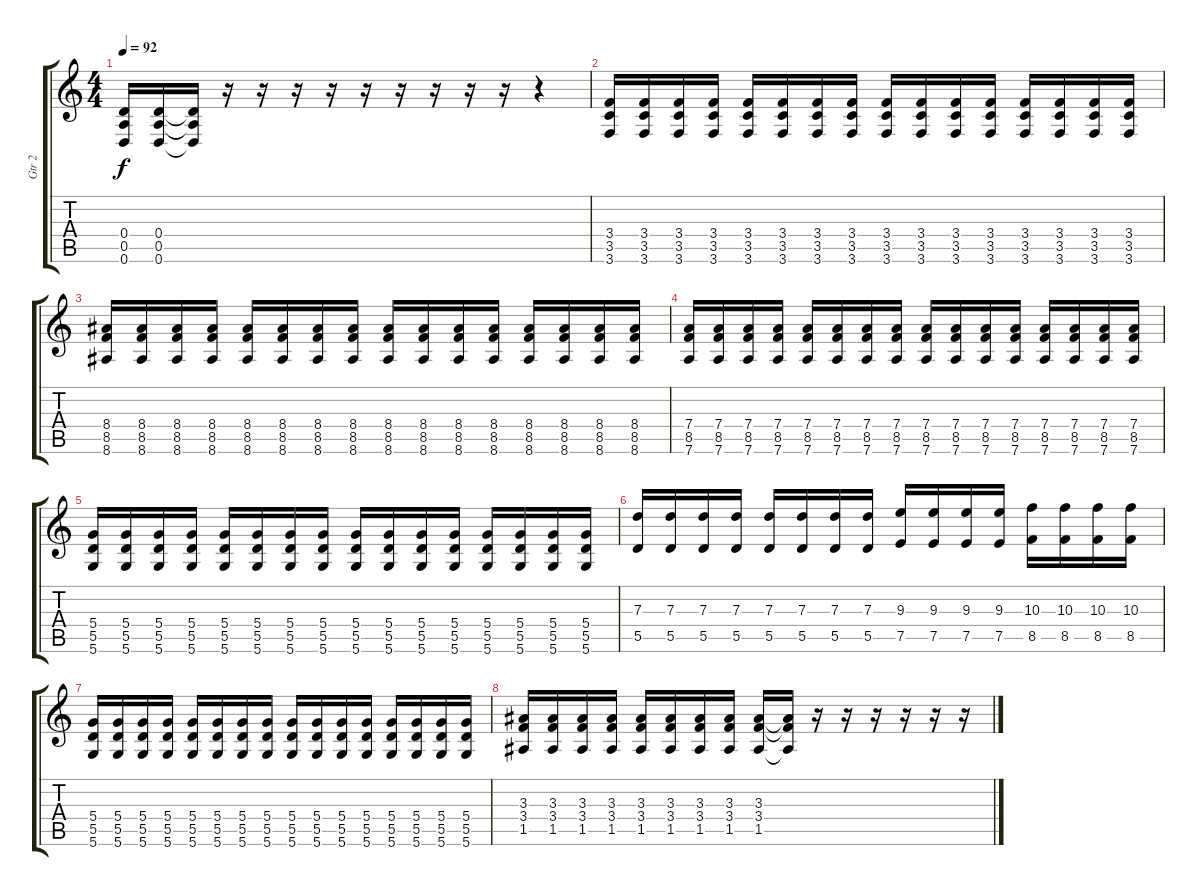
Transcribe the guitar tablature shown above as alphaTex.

\track ("Gtr 2" "Gtr 2") {instrument distortionguitar}
\staff {score tabs}
\tuning (E4 B3 G3 D3 A2 D2) {hide}
\ts (4 4)
\tempo 92
\clef g2
\ks c
(0.4 0.5 0.6).16{dy f} (0.4 0.5 0.6).16 (0.4{t} 0.5{t} 0.6{t}).16 r.16 r.16 r.16 r.16 r.16 r.16 r.16 r.16 r.16 r.4 |
(3.4 3.5 3.6).16 (3.4 3.5 3.6).16 (3.4 3.5 3.6).16 (3.4 3.5 3.6).16 (3.4 3.5 3.6).16 (3.4 3.5 3.6).16 (3.4 3.5 3.6).16 (3.4 3.5 3.6).16 (3.4 3.5 3.6).16 (3.4 3.5 3.6).16 (3.4 3.5 3.6).16 (3.4 3.5 3.6).16 (3.4 3.5 3.6).16 (3.4 3.5 3.6).16 (3.4 3.5 3.6).16 (3.4 3.5 3.6).16 |
(8.4 8.5 8.6).16 (8.4 8.5 8.6).16 (8.4 8.5 8.6).16 (8.4 8.5 8.6).16 (8.4 8.5 8.6).16 (8.4 8.5 8.6).16 (8.4 8.5 8.6).16 (8.4 8.5 8.6).16 (8.4 8.5 8.6).16 (8.4 8.5 8.6).16 (8.4 8.5 8.6).16 (8.4 8.5 8.6).16 (8.4 8.5 8.6).16 (8.4 8.5 8.6).16 (8.4 8.5 8.6).16 (8.4 8.5 8.6).16 |
(7.4 8.5 7.6).16 (7.4 8.5 7.6).16 (7.4 8.5 7.6).16 (7.4 8.5 7.6).16 (7.4 8.5 7.6).16 (7.4 8.5 7.6).16 (7.4 8.5 7.6).16 (7.4 8.5 7.6).16 (7.4 8.5 7.6).16 (7.4 8.5 7.6).16 (7.4 8.5 7.6).16 (7.4 8.5 7.6).16 (7.4 8.5 7.6).16 (7.4 8.5 7.6).16 (7.4 8.5 7.6).16 (7.4 8.5 7.6).16 |
(5.4 5.5 5.6).16 (5.4 5.5 5.6).16 (5.4 5.5 5.6).16 (5.4 5.5 5.6).16 (5.4 5.5 5.6).16 (5.4 5.5 5.6).16 (5.4 5.5 5.6).16 (5.4 5.5 5.6).16 (5.4 5.5 5.6).16 (5.4 5.5 5.6).16 (5.4 5.5 5.6).16 (5.4 5.5 5.6).16 (5.4 5.5 5.6).16 (5.4 5.5 5.6).16 (5.4 5.5 5.6).16 (5.4 5.5 5.6).16 |
(7.3 5.5).16 (7.3 5.5).16 (7.3 5.5).16 (7.3 5.5).16 (7.3 5.5).16 (7.3 5.5).16 (7.3 5.5).16 (7.3 5.5).16 (9.3 7.5).16 (9.3 7.5).16 (9.3 7.5).16 (9.3 7.5).16 (10.3 8.5).16 (10.3 8.5).16 (10.3 8.5).16 (10.3 8.5).16 |
(5.4 5.5 5.6).16 (5.4 5.5 5.6).16 (5.4 5.5 5.6).16 (5.4 5.5 5.6).16 (5.4 5.5 5.6).16 (5.4 5.5 5.6).16 (5.4 5.5 5.6).16 (5.4 5.5 5.6).16 (5.4 5.5 5.6).16 (5.4 5.5 5.6).16 (5.4 5.5 5.6).16 (5.4 5.5 5.6).16 (5.4 5.5 5.6).16 (5.4 5.5 5.6).16 (5.4 5.5 5.6).16 (5.4 5.5 5.6).16 |
(3.3 3.4 1.5).16 (3.3 3.4 1.5).16 (3.3 3.4 1.5).16 (3.3 3.4 1.5).16 (3.3 3.4 1.5).16 (3.3 3.4 1.5).16 (3.3 3.4 1.5).16 (3.3 3.4 1.5).16 (3.3 3.4 1.5).16 (3.3{t} 3.4{t} 1.5{t}).16 r.16 r.16 r.16 r.16 r.16 r.16
